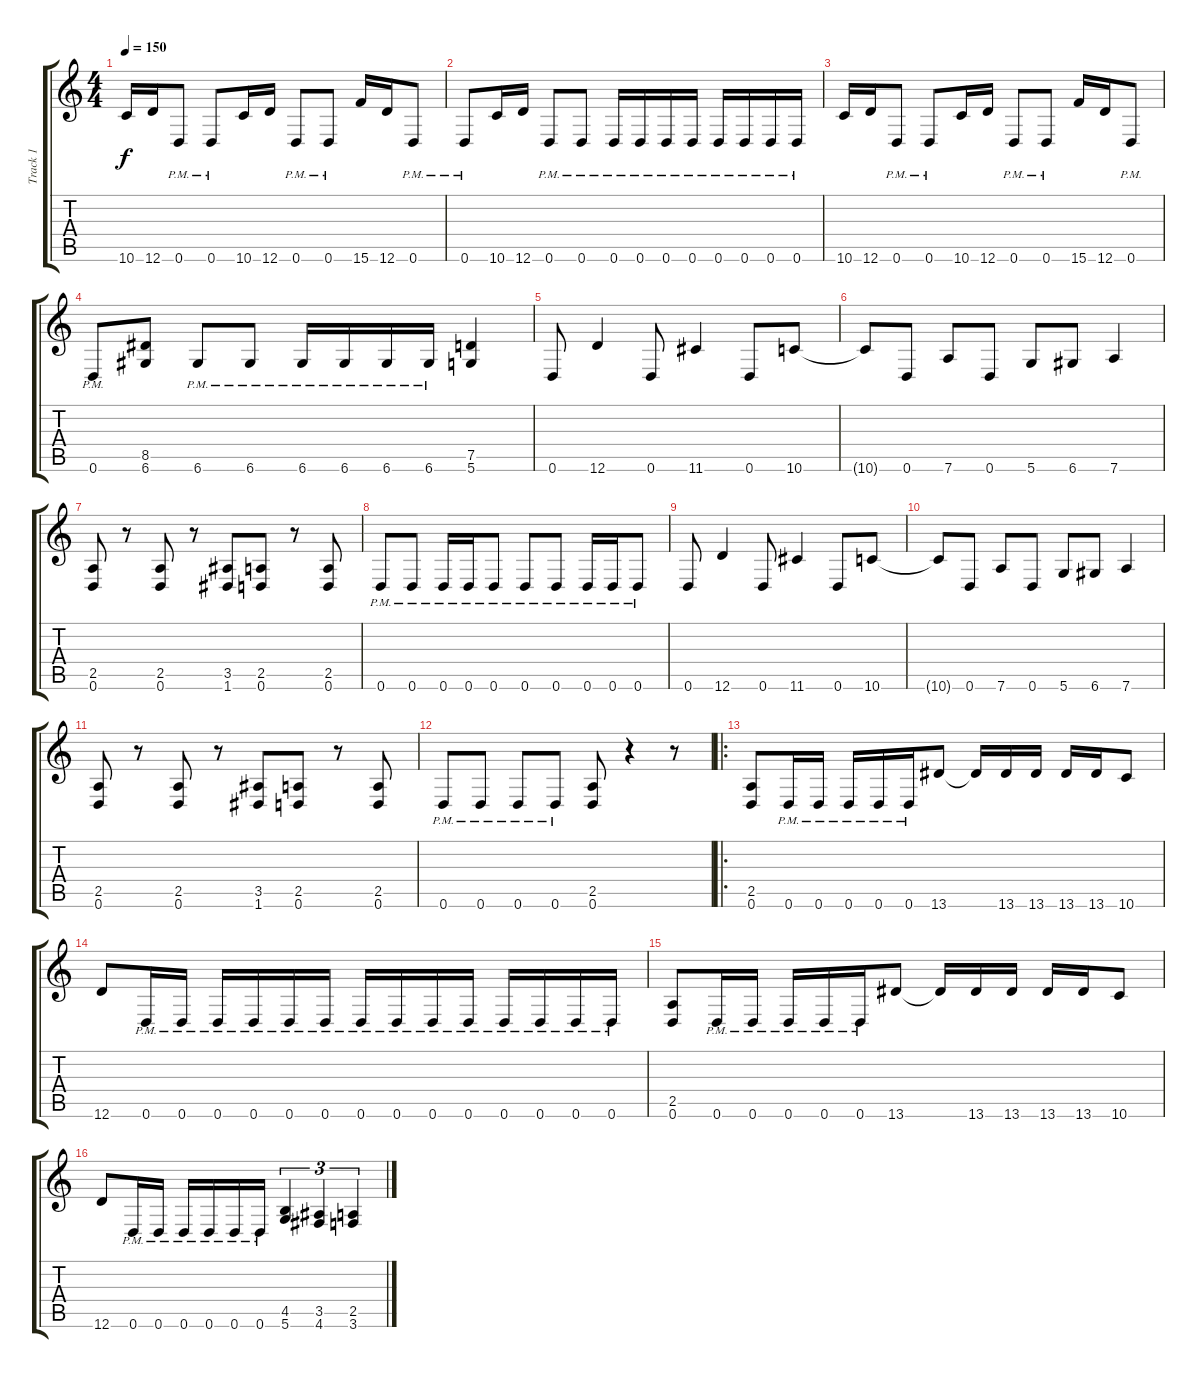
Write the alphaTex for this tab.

\track ("Track 1" "Track 1") {instrument distortionguitar}
\staff {score tabs}
\tuning (D4 A3 F3 C3 G2 D2) {hide}
\ts (4 4)
\tempo 150
\clef g2
\ks c
10.6.16{dy f} 12.6.16 0.6{pm}.8 0.6{pm}.8 10.6.16 12.6.16 0.6{pm}.8 0.6{pm}.8 15.6.16 12.6.16 0.6{pm}.8 |
0.6{pm}.8 10.6.16 12.6.16 0.6{pm}.8 0.6{pm}.8 0.6{pm}.16 0.6{pm}.16 0.6{pm}.16 0.6{pm}.16 0.6{pm}.16 0.6{pm}.16 0.6{pm}.16 0.6{pm}.16 |
10.6.16 12.6.16 0.6{pm}.8 0.6{pm}.8 10.6.16 12.6.16 0.6{pm}.8 0.6{pm}.8 15.6.16 12.6.16 0.6{pm}.8 |
0.6{pm}.8 (8.5 6.6).8 6.6{pm}.8 6.6{pm}.8 6.6{pm}.16 6.6{pm}.16 6.6{pm}.16 6.6{pm}.16 (7.5 5.6).4 |
0.6.8 12.6.4 0.6.8 11.6.4 0.6.8 10.6.8 |
10.6{t}.8 0.6.8 7.6.8 0.6.8 5.6.8 6.6.8 7.6.4 |
(2.5 0.6).8 r.8 (2.5 0.6).8 r.8 (3.5 1.6).8 (2.5 0.6).8 r.8 (2.5 0.6).8 |
0.6{pm}.8 0.6{pm}.8 0.6{pm}.16 0.6{pm}.16 0.6{pm}.8 0.6{pm}.8 0.6{pm}.8 0.6{pm}.16 0.6{pm}.16 0.6{pm}.8 |
0.6.8 12.6.4 0.6.8 11.6.4 0.6.8 10.6.8 |
10.6{t}.8 0.6.8 7.6.8 0.6.8 5.6.8 6.6.8 7.6.4 |
(2.5 0.6).8 r.8 (2.5 0.6).8 r.8 (3.5 1.6).8 (2.5 0.6).8 r.8 (2.5 0.6).8 |
0.6{pm}.8 0.6{pm}.8 0.6{pm}.8 0.6{pm}.8 (2.5 0.6).8 r.4 r.8 |
\ro
(2.5 0.6).8 0.6{pm}.16 0.6{pm}.16 0.6{pm}.16 0.6{pm}.16 0.6{pm}.16 13.6.8 13.6{t}.16 13.6.16 13.6.16 13.6.16 13.6.16 10.6.8 |
12.6.8 0.6{pm}.16 0.6{pm}.16 0.6{pm}.16 0.6{pm}.16 0.6{pm}.16 0.6{pm}.16 0.6{pm}.16 0.6{pm}.16 0.6{pm}.16 0.6{pm}.16 0.6{pm}.16 0.6{pm}.16 0.6{pm}.16 0.6{pm}.16 |
(2.5 0.6).8 0.6{pm}.16 0.6{pm}.16 0.6{pm}.16 0.6{pm}.16 0.6{pm}.16 13.6.8 13.6{t}.16 13.6.16 13.6.16 13.6.16 13.6.16 10.6.8 |
12.6.8 0.6{pm}.16 0.6{pm}.16 0.6{pm}.16 0.6{pm}.16 0.6{pm}.16 0.6{pm}.16 (4.5 5.6).4{tu (3 2)} (3.5 4.6).4{tu (3 2)} (2.5 3.6).4{tu (3 2)}
